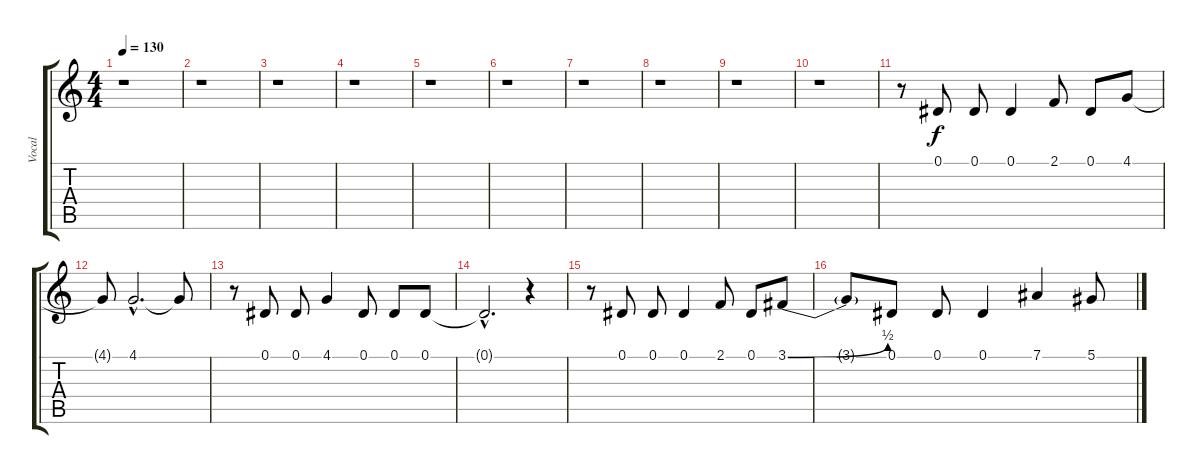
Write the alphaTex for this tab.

\track ("Vocal" "Vocal") {instrument frenchhorn}
\staff {score tabs}
\tuning (Eb4 Bb3 Gb3 Db3 Ab2 Eb2) {hide}
\ts (4 4)
\tempo 130
\clef g2
\ks c
r.1{dy f instrument frenchhorn} |
r.1 |
r.1 |
r.1 |
r.1 |
r.1 |
r.1 |
r.1 |
r.1 |
r.1 |
r.8 0.1.8 0.1.8 0.1.4 2.1.8 0.1.8 4.1.8 |
4.1{t}.8 4.1{hac}.2{d} 4.1{t}.8 |
r.8 0.1.8 0.1.8 4.1.4 0.1.8 0.1.8 0.1.8 |
0.1{hac t}.2{d} r.4 |
r.8 0.1.8 0.1.8 0.1.4 2.1.8 0.1.8 3.1{be (bend 0 0 60 2)}.8 |
3.1{t}.8 0.1.8 0.1.8 0.1.4 7.1.4 5.1.8
